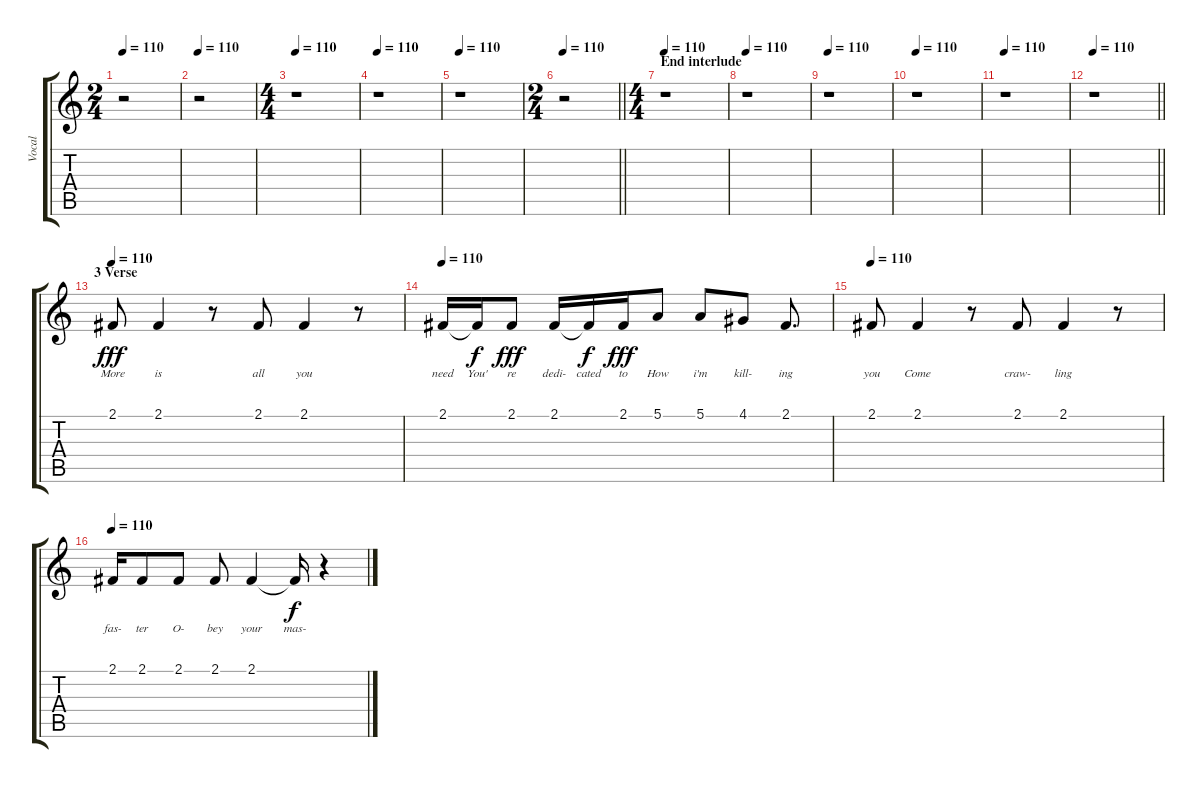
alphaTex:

\track ("Vocal" "Vocal") {instrument lead6voice}
\staff {score tabs}
\tuning (E4 B3 G3 D3 A2 E2) {hide}
\ts (2 4)
\tempo 110
\clef g2
\ks c
r.2{dy f} |
\tempo 110
r.2 |
\ts (4 4)
\tempo 110
r.1 |
\tempo 110
r.1 |
\tempo 110
r.1 |
\ts (2 4)
\tempo 110
\barLineRight lightlight
r.2 |
\ts (4 4)
\section ("" "End interlude")
\tempo 110
r.1 |
\tempo 110
r.1 |
\tempo 110
r.1 |
\tempo 110
r.1 |
\tempo 110
r.1 |
\tempo 110
\barLineRight lightlight
r.1 |
\section ("" "3 Verse")
\tempo 110
2.1.8{lyrics (0 "More") lyrics (1 "") lyrics (2 "") lyrics (3 "") lyrics (4 "") dy fff volume 13} 2.1.4{lyrics (0 "is") lyrics (1 "") lyrics (2 "") lyrics (3 "") lyrics (4 "")} r.8 2.1.8{lyrics (0 "all") lyrics (1 "") lyrics (2 "") lyrics (3 "") lyrics (4 "")} 2.1.4{lyrics (0 "you") lyrics (1 "") lyrics (2 "") lyrics (3 "") lyrics (4 "")} r.8 |
\tempo 110
2.1.16{lyrics (0 "need") lyrics (1 "") lyrics (2 "") lyrics (3 "") lyrics (4 "")} 2.1{t}.16{lyrics (0 "You'") lyrics (1 "") lyrics (2 "") lyrics (3 "") lyrics (4 "") dy f} 2.1.8{lyrics (0 "re") lyrics (1 "") lyrics (2 "") lyrics (3 "") lyrics (4 "") dy fff} 2.1.16{lyrics (0 "dedi-") lyrics (1 "") lyrics (2 "") lyrics (3 "") lyrics (4 "")} 2.1{t}.16{lyrics (0 "cated") lyrics (1 "") lyrics (2 "") lyrics (3 "") lyrics (4 "") dy f} 2.1.16{lyrics (0 "to") lyrics (1 "") lyrics (2 "") lyrics (3 "") lyrics (4 "") dy fff} 5.1.8{lyrics (0 "How") lyrics (1 "") lyrics (2 "") lyrics (3 "") lyrics (4 "")} 5.1.8{lyrics (0 "i'm") lyrics (1 "") lyrics (2 "") lyrics (3 "") lyrics (4 "")} 4.1.8{lyrics (0 "kill-") lyrics (1 "") lyrics (2 "") lyrics (3 "") lyrics (4 "")} 2.1.8{d lyrics (0 "ing") lyrics (1 "") lyrics (2 "") lyrics (3 "") lyrics (4 "")} |
\tempo 110
2.1.8{lyrics (0 "you") lyrics (1 "") lyrics (2 "") lyrics (3 "") lyrics (4 "") volume 13} 2.1.4{lyrics (0 "Come") lyrics (1 "") lyrics (2 "") lyrics (3 "") lyrics (4 "")} r.8 2.1.8{lyrics (0 "craw-") lyrics (1 "") lyrics (2 "") lyrics (3 "") lyrics (4 "")} 2.1.4{lyrics (0 "ling") lyrics (1 "") lyrics (2 "") lyrics (3 "") lyrics (4 "")} r.8 |
\tempo 110
2.1.16{lyrics (0 "fas-") lyrics (1 "") lyrics (2 "") lyrics (3 "") lyrics (4 "")} 2.1.8{lyrics (0 "ter") lyrics (1 "") lyrics (2 "") lyrics (3 "") lyrics (4 "")} 2.1.8{lyrics (0 "O-") lyrics (1 "") lyrics (2 "") lyrics (3 "") lyrics (4 "")} 2.1.8{lyrics (0 "bey") lyrics (1 "") lyrics (2 "") lyrics (3 "") lyrics (4 "")} 2.1.4{lyrics (0 "your") lyrics (1 "") lyrics (2 "") lyrics (3 "") lyrics (4 "")} 2.1{t}.16{lyrics (0 "mas-") lyrics (1 "") lyrics (2 "") lyrics (3 "") lyrics (4 "") dy f} r.4
